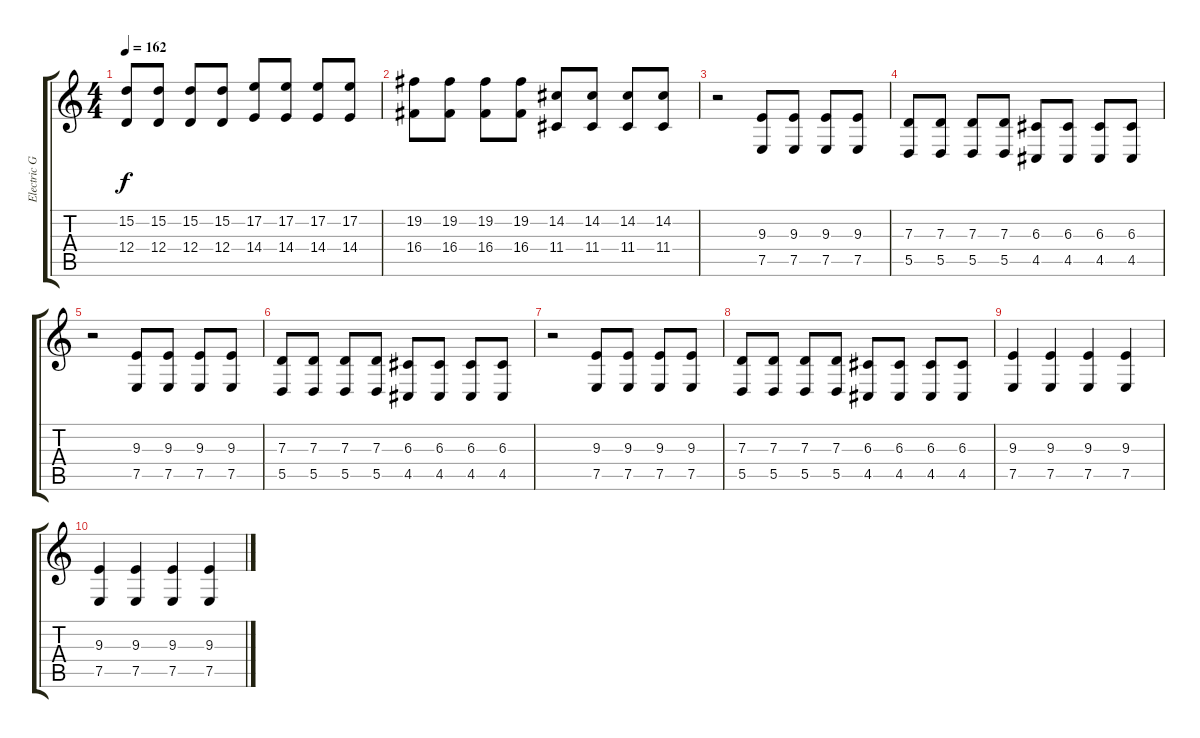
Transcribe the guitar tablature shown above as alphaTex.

\track ("Electric Guitar" "Electric G") {instrument lead2sawtooth}
\staff {score tabs}
\tuning (E4 B3 G3 D3 A2 E2) {hide}
\ts (4 4)
\tempo 162
\clef g2
\ks c
(15.2 12.4).8{dy f} (15.2 12.4).8 (15.2 12.4).8 (15.2 12.4).8 (17.2 14.4).8 (17.2 14.4).8 (17.2 14.4).8 (17.2 14.4).8 |
(19.2 16.4).8 (19.2 16.4).8 (19.2 16.4).8 (19.2 16.4).8 (14.2 11.4).8 (14.2 11.4).8 (14.2 11.4).8 (14.2 11.4).8 |
r.2 (9.3 7.5).8 (9.3 7.5).8 (9.3 7.5).8 (9.3 7.5).8 |
(7.3 5.5).8 (7.3 5.5).8 (7.3 5.5).8 (7.3 5.5).8 (6.3 4.5).8 (6.3 4.5).8 (6.3 4.5).8 (6.3 4.5).8 |
r.2 (9.3 7.5).8 (9.3 7.5).8 (9.3 7.5).8 (9.3 7.5).8 |
(7.3 5.5).8 (7.3 5.5).8 (7.3 5.5).8 (7.3 5.5).8 (6.3 4.5).8 (6.3 4.5).8 (6.3 4.5).8 (6.3 4.5).8 |
r.2 (9.3 7.5).8 (9.3 7.5).8 (9.3 7.5).8 (9.3 7.5).8 |
(7.3 5.5).8 (7.3 5.5).8 (7.3 5.5).8 (7.3 5.5).8 (6.3 4.5).8 (6.3 4.5).8 (6.3 4.5).8 (6.3 4.5).8 |
(9.3 7.5).4 (9.3 7.5).4 (9.3 7.5).4 (9.3 7.5).4 |
(9.3 7.5).4 (9.3 7.5).4{volume 6} (9.3 7.5).4 (9.3 7.5).4
